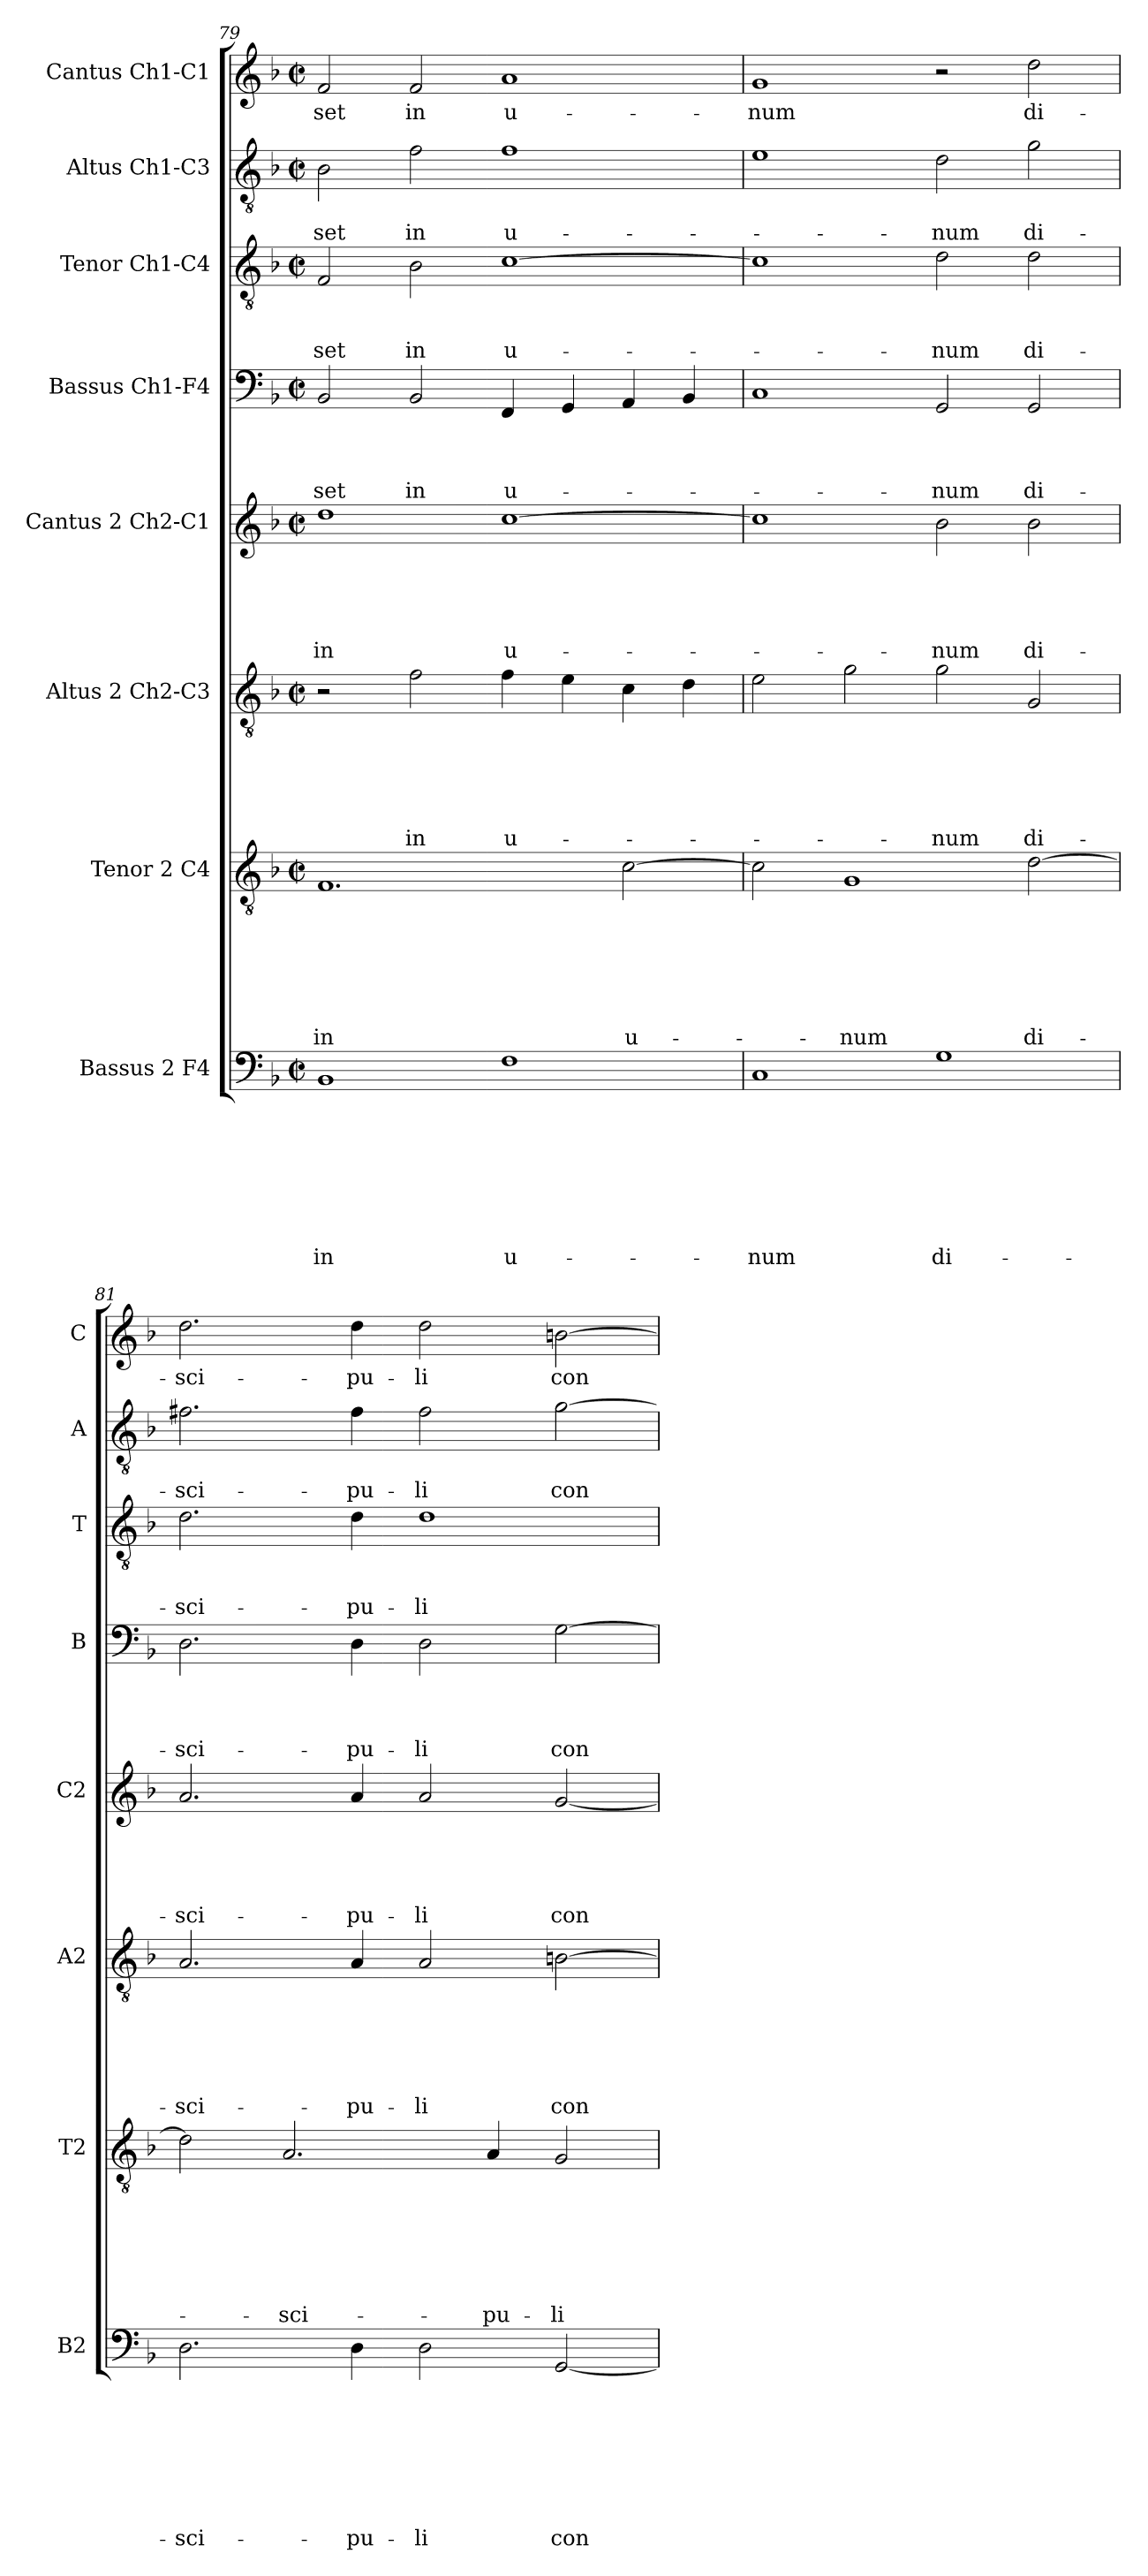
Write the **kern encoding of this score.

**kern	**text	**text	**text	**text	**text	**text	**text	**text	**kern	**text	**text	**text	**text	**text	**text	**text	**kern	**text	**text	**text	**text	**text	**text	**kern	**text	**text	**text	**text	**text	**kern	**text	**text	**text	**text	**kern	**text	**text	**text	**kern	**text	**text	**kern	**text
*part8	*part8	*part8	*part8	*part8	*part8	*part8	*part8	*part8	*part7	*part7	*part7	*part7	*part7	*part7	*part7	*part7	*part6	*part6	*part6	*part6	*part6	*part6	*part6	*part5	*part5	*part5	*part5	*part5	*part5	*part4	*part4	*part4	*part4	*part4	*part3	*part3	*part3	*part3	*part2	*part2	*part2	*part1	*part1
*staff8	*staff8	*staff8	*staff8	*staff8	*staff8	*staff8	*staff8	*staff8	*staff7	*staff7	*staff7	*staff7	*staff7	*staff7	*staff7	*staff7	*staff6	*staff6	*staff6	*staff6	*staff6	*staff6	*staff6	*staff5	*staff5	*staff5	*staff5	*staff5	*staff5	*staff4	*staff4	*staff4	*staff4	*staff4	*staff3	*staff3	*staff3	*staff3	*staff2	*staff2	*staff2	*staff1	*staff1
*I"Bassus 2 F4	*	*	*	*	*	*	*	*	*I"Tenor 2 C4	*	*	*	*	*	*	*	*I"Altus 2 Ch2-C3	*	*	*	*	*	*	*I"Cantus 2 Ch2-C1	*	*	*	*	*	*I"Bassus  Ch1-F4	*	*	*	*	*I"Tenor Ch1-C4	*	*	*	*I"Altus  Ch1-C3	*	*	*I"Cantus Ch1-C1	*
*I'B2	*	*	*	*	*	*	*	*	*I'T2	*	*	*	*	*	*	*	*I'A2	*	*	*	*	*	*	*I'C2	*	*	*	*	*	*I'B	*	*	*	*	*I'T	*	*	*	*I'A	*	*	*I'C	*
*clefF4	*	*	*	*	*	*	*	*	*clefGv2	*	*	*	*	*	*	*	*clefGv2	*	*	*	*	*	*	*clefG2	*	*	*	*	*	*clefF4	*	*	*	*	*clefGv2	*	*	*	*clefGv2	*	*	*clefG2	*
*k[b-]	*	*	*	*	*	*	*	*	*k[b-]	*	*	*	*	*	*	*	*k[b-]	*	*	*	*	*	*	*k[b-]	*	*	*	*	*	*k[b-]	*	*	*	*	*k[b-]	*	*	*	*k[b-]	*	*	*k[b-]	*
*F:	*	*	*	*	*	*	*	*	*F:	*	*	*	*	*	*	*	*F:	*	*	*	*	*	*	*F:	*	*	*	*	*	*F:	*	*	*	*	*F:	*	*	*	*F:	*	*	*F:	*
*M2/2	*	*	*	*	*	*	*	*	*M2/2	*	*	*	*	*	*	*	*M2/2	*	*	*	*	*	*	*M2/2	*	*	*	*	*	*M2/2	*	*	*	*	*M2/2	*	*	*	*M2/2	*	*	*M2/2	*
*met(c|)	*	*	*	*	*	*	*	*	*met(c|)	*	*	*	*	*	*	*	*met(c|)	*	*	*	*	*	*	*met(c|)	*	*	*	*	*	*met(c|)	*	*	*	*	*met(c|)	*	*	*	*met(c|)	*	*	*met(c|)	*
=79	=79	=79	=79	=79	=79	=79	=79	=79	=79	=79	=79	=79	=79	=79	=79	=79	=79	=79	=79	=79	=79	=79	=79	=79	=79	=79	=79	=79	=79	=79	=79	=79	=79	=79	=79	=79	=79	=79	=79	=79	=79	=79	=79
!	!	!	!	!	!	!	!	!LO:LY:b	!	!	!	!	!	!	!	!LO:LY:b	!	!	!	!	!	!	!	!	!	!	!	!	!LO:LY:b	!	!	!	!	!LO:LY:b	!	!	!	!LO:LY:b	!	!	!LO:LY:b	!	!LO:LY:b
1BB-	.	.	.	.	.	.	.	in	1.F	.	.	.	.	.	.	in	2r	.	.	.	.	.	.	1dd	.	.	.	.	in	2BB-/	.	.	.	-set	2F/	.	.	-set	2B-\	.	-set	2f/	-set
!	!	!	!	!	!	!	!	!	!	!	!	!	!	!	!	!	!	!	!	!	!	!	!LO:LY:b	!	!	!	!	!	!	!	!	!	!	!LO:LY:b	!	!	!	!LO:LY:b	!	!	!LO:LY:b	!	!LO:LY:b
.	.	.	.	.	.	.	.	.	.	.	.	.	.	.	.	.	2f\	.	.	.	.	.	in	.	.	.	.	.	.	2BB-/	.	.	.	in	2B-\	.	.	in	2f\	.	in	2f/	in
!	!	!	!	!	!	!	!	!LO:LY:b	!	!	!	!	!	!	!	!	!	!	!	!	!	!	!LO:LY:b	!	!	!	!	!	!LO:LY:b	!	!	!	!	!LO:LY:b	!	!	!	!LO:LY:b	!	!	!LO:LY:b	!	!LO:LY:b
1F	.	.	.	.	.	.	.	u-	.	.	.	.	.	.	.	.	4f\	.	.	.	.	.	u-	[1cc	.	.	.	.	u-	4FF/	.	.	.	u-	[1c	.	.	u-	1f	.	u-	1a	u-
.	.	.	.	.	.	.	.	.	.	.	.	.	.	.	.	.	4e\	.	.	.	.	.	.	.	.	.	.	.	.	4GG/	.	.	.	.	.	.	.	.	.	.	.	.	.
!	!	!	!	!	!	!	!	!	!	!	!	!	!	!	!	!LO:LY:b	!	!	!	!	!	!	!	!	!	!	!	!	!	!	!	!	!	!	!	!	!	!	!	!	!	!	!
.	.	.	.	.	.	.	.	.	[2c\	.	.	.	.	.	.	u-	4c\	.	.	.	.	.	.	.	.	.	.	.	.	4AA/	.	.	.	.	.	.	.	.	.	.	.	.	.
.	.	.	.	.	.	.	.	.	.	.	.	.	.	.	.	.	4d\	.	.	.	.	.	.	.	.	.	.	.	.	4BB-/	.	.	.	.	.	.	.	.	.	.	.	.	.
=80	=80	=80	=80	=80	=80	=80	=80	=80	=80	=80	=80	=80	=80	=80	=80	=80	=80	=80	=80	=80	=80	=80	=80	=80	=80	=80	=80	=80	=80	=80	=80	=80	=80	=80	=80	=80	=80	=80	=80	=80	=80	=80	=80
!	!	!	!	!	!	!	!	!LO:LY:b	!	!	!	!	!	!	!	!	!	!	!	!	!	!	!	!	!	!	!	!	!	!	!	!	!	!	!	!	!	!	!	!	!	!	!LO:LY:b
1C	.	.	.	.	.	.	.	-num	2c\]	.	.	.	.	.	.	.	2e\	.	.	.	.	.	.	1cc]	.	.	.	.	.	1C	.	.	.	.	1c]	.	.	.	1e	.	.	1g	-num
!	!	!	!	!	!	!	!	!	!	!	!	!	!	!	!	!LO:LY:b	!	!	!	!	!	!	!	!	!	!	!	!	!	!	!	!	!	!	!	!	!	!	!	!	!	!	!
.	.	.	.	.	.	.	.	.	1G	.	.	.	.	.	.	-num	2g\	.	.	.	.	.	.	.	.	.	.	.	.	.	.	.	.	.	.	.	.	.	.	.	.	.	.
!	!	!	!	!	!	!	!	!LO:LY:b	!	!	!	!	!	!	!	!	!	!	!	!	!	!	!LO:LY:b	!	!	!	!	!	!LO:LY:b	!	!	!	!	!LO:LY:b	!	!	!	!LO:LY:b	!	!	!LO:LY:b	!	!
1G	.	.	.	.	.	.	.	di-	.	.	.	.	.	.	.	.	2g\	.	.	.	.	.	-num	2b-\	.	.	.	.	-num	2GG/	.	.	.	-num	2d\	.	.	-num	2d\	.	-num	2r	.
!	!	!	!	!	!	!	!	!	!	!	!	!	!	!	!	!LO:LY:b	!	!	!	!	!	!	!LO:LY:b	!	!	!	!	!	!LO:LY:b	!	!	!	!	!LO:LY:b	!	!	!	!LO:LY:b	!	!	!LO:LY:b	!	!LO:LY:b
.	.	.	.	.	.	.	.	.	[2d\	.	.	.	.	.	.	di-	2G/	.	.	.	.	.	di-	2b-\	.	.	.	.	di-	2GG/	.	.	.	di-	2d\	.	.	di-	2g\	.	di-	2dd\	di-
=81	=81	=81	=81	=81	=81	=81	=81	=81	=81	=81	=81	=81	=81	=81	=81	=81	=81	=81	=81	=81	=81	=81	=81	=81	=81	=81	=81	=81	=81	=81	=81	=81	=81	=81	=81	=81	=81	=81	=81	=81	=81	=81	=81
!	!	!	!	!	!	!	!	!LO:LY:b	!	!	!	!	!	!	!	!	!	!	!	!	!	!	!LO:LY:b	!	!	!	!	!	!LO:LY:b	!	!	!	!	!LO:LY:b	!	!	!	!LO:LY:b	!	!	!LO:LY:b	!	!LO:LY:b
2.D\	.	.	.	.	.	.	.	-sci-	2d\]	.	.	.	.	.	.	.	2.A/	.	.	.	.	.	-sci-	2.a/	.	.	.	.	-sci-	2.D\	.	.	.	-sci-	2.d\	.	.	-sci-	2.f#X\	.	-sci-	2.dd\	-sci-
!	!	!	!	!	!	!	!	!	!	!	!	!	!	!	!	!LO:LY:b	!	!	!	!	!	!	!	!	!	!	!	!	!	!	!	!	!	!	!	!	!	!	!	!	!	!	!
.	.	.	.	.	.	.	.	.	2.A/	.	.	.	.	.	.	-sci-	.	.	.	.	.	.	.	.	.	.	.	.	.	.	.	.	.	.	.	.	.	.	.	.	.	.	.
!	!	!	!	!	!	!	!	!LO:LY:b	!	!	!	!	!	!	!	!	!	!	!	!	!	!	!LO:LY:b	!	!	!	!	!	!LO:LY:b	!	!	!	!	!LO:LY:b	!	!	!	!LO:LY:b	!	!	!LO:LY:b	!	!LO:LY:b
4D\	.	.	.	.	.	.	.	-pu-	.	.	.	.	.	.	.	.	4A/	.	.	.	.	.	-pu-	4a/	.	.	.	.	-pu-	4D\	.	.	.	-pu-	4d\	.	.	-pu-	4f#\	.	-pu-	4dd\	-pu-
!	!	!	!	!	!	!	!	!LO:LY:b	!	!	!	!	!	!	!	!	!	!	!	!	!	!	!LO:LY:b	!	!	!	!	!	!LO:LY:b	!	!	!	!	!LO:LY:b	!	!	!	!LO:LY:b	!	!	!LO:LY:b	!	!LO:LY:b
2D\	.	.	.	.	.	.	.	-li	.	.	.	.	.	.	.	.	2A/	.	.	.	.	.	-li	2a/	.	.	.	.	-li	2D\	.	.	.	-li	1d	.	.	-li	2f#\	.	-li	2dd\	-li
!	!	!	!	!	!	!	!	!	!	!	!	!	!	!	!	!LO:LY:b	!	!	!	!	!	!	!	!	!	!	!	!	!	!	!	!	!	!	!	!	!	!	!	!	!	!	!
.	.	.	.	.	.	.	.	.	4A/	.	.	.	.	.	.	-pu-	.	.	.	.	.	.	.	.	.	.	.	.	.	.	.	.	.	.	.	.	.	.	.	.	.	.	.
!	!	!	!	!	!	!	!	!LO:LY:b	!	!	!	!	!	!	!	!LO:LY:b	!	!	!	!	!	!	!LO:LY:b	!	!	!	!	!	!LO:LY:b	!	!	!	!	!LO:LY:b	!	!	!	!	!	!	!LO:LY:b	!	!LO:LY:b
[2GG/	.	.	.	.	.	.	.	con-	2G/	.	.	.	.	.	.	-li	[2Bn\	.	.	.	.	.	con-	[2g/	.	.	.	.	con-	[2G\	.	.	.	con-	.	.	.	.	[2g\	.	con-	[2bn\	con-
=	=	=	=	=	=	=	=	=	=	=	=	=	=	=	=	=	=	=	=	=	=	=	=	=	=	=	=	=	=	=	=	=	=	=	=	=	=	=	=	=	=	=	=
*-	*-	*-	*-	*-	*-	*-	*-	*-	*-	*-	*-	*-	*-	*-	*-	*-	*-	*-	*-	*-	*-	*-	*-	*-	*-	*-	*-	*-	*-	*-	*-	*-	*-	*-	*-	*-	*-	*-	*-	*-	*-	*-	*-
